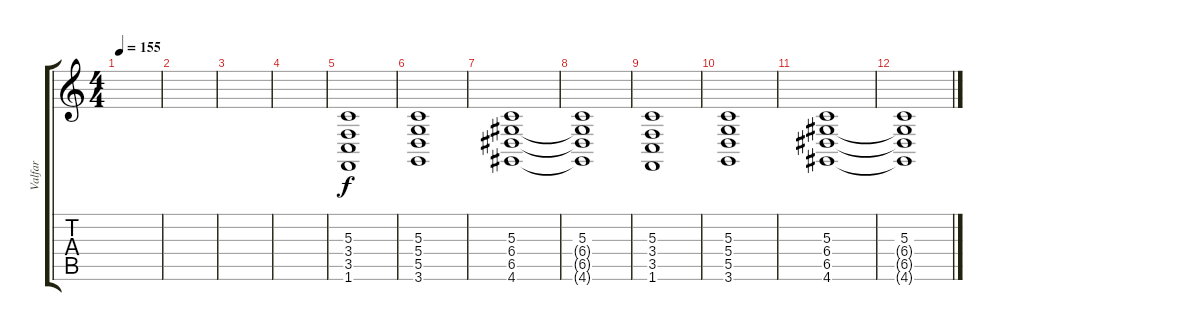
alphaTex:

\track ("Valfar" "Valfar") {instrument synthstrings1}
\staff {score tabs}
\tuning (E4 B3 G3 D3 A2 E2) {hide}
\ts (4 4)
\tempo 155
\clef g2
\ks c
|
|
|
|
(5.3 3.4 3.5 1.6).1 |
(5.3 5.4 5.5 3.6).1 |
(5.3 6.4 6.5 4.6).1 |
(5.3 6.4{t} 6.5{t} 4.6{t}).1 |
(5.3 3.4 3.5 1.6).1 |
(5.3 5.4 5.5 3.6).1 |
(5.3 6.4 6.5 4.6).1 |
(5.3 6.4{t} 6.5{t} 4.6{t}).1
